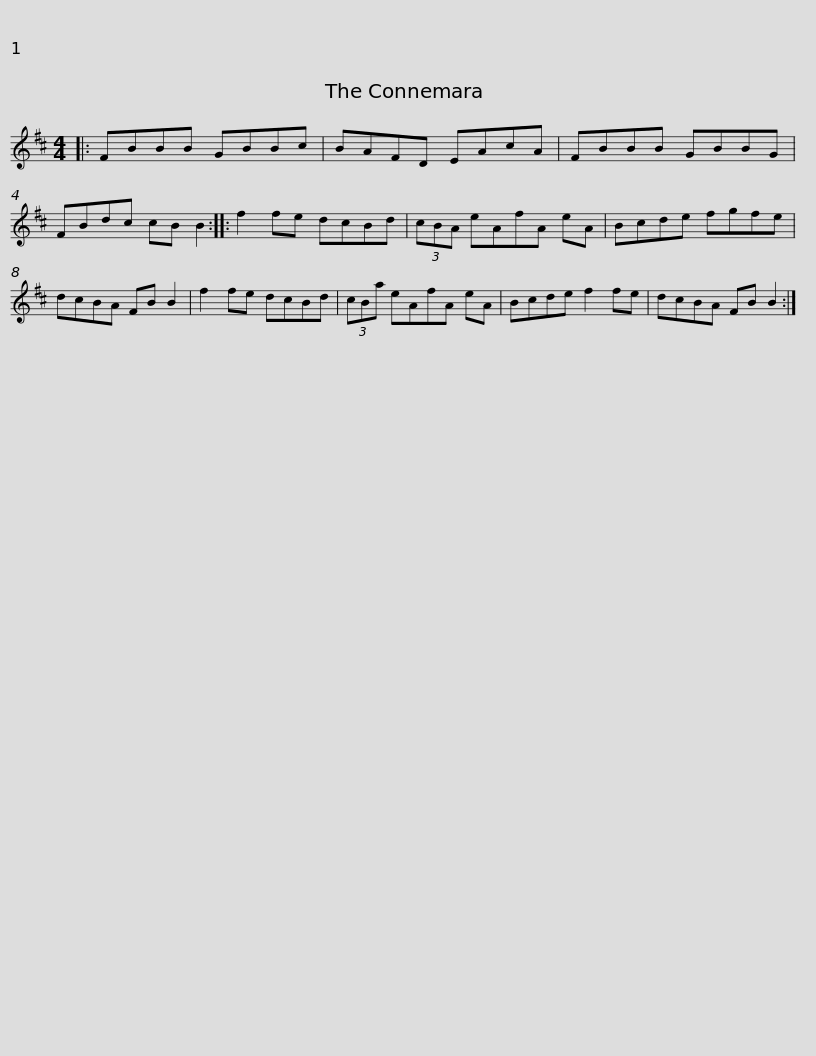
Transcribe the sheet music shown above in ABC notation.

X:1
L:1/8
M:4/4
I:linebreak $
K:D
V:1 treble
V:1
|: FBBB GBBc | BAFD EAcA | FBBB GBBG | FBdc cB B2 :: f2 fe dcBd |$ %5
 (3cBA eAfA eA | Bcde fgfe | dcBA FB B2 | f2 fe dcBd | (3cBa eAfA eA |$ %10
 Bcde f2 fe | dcBA FB B2 :| %12
